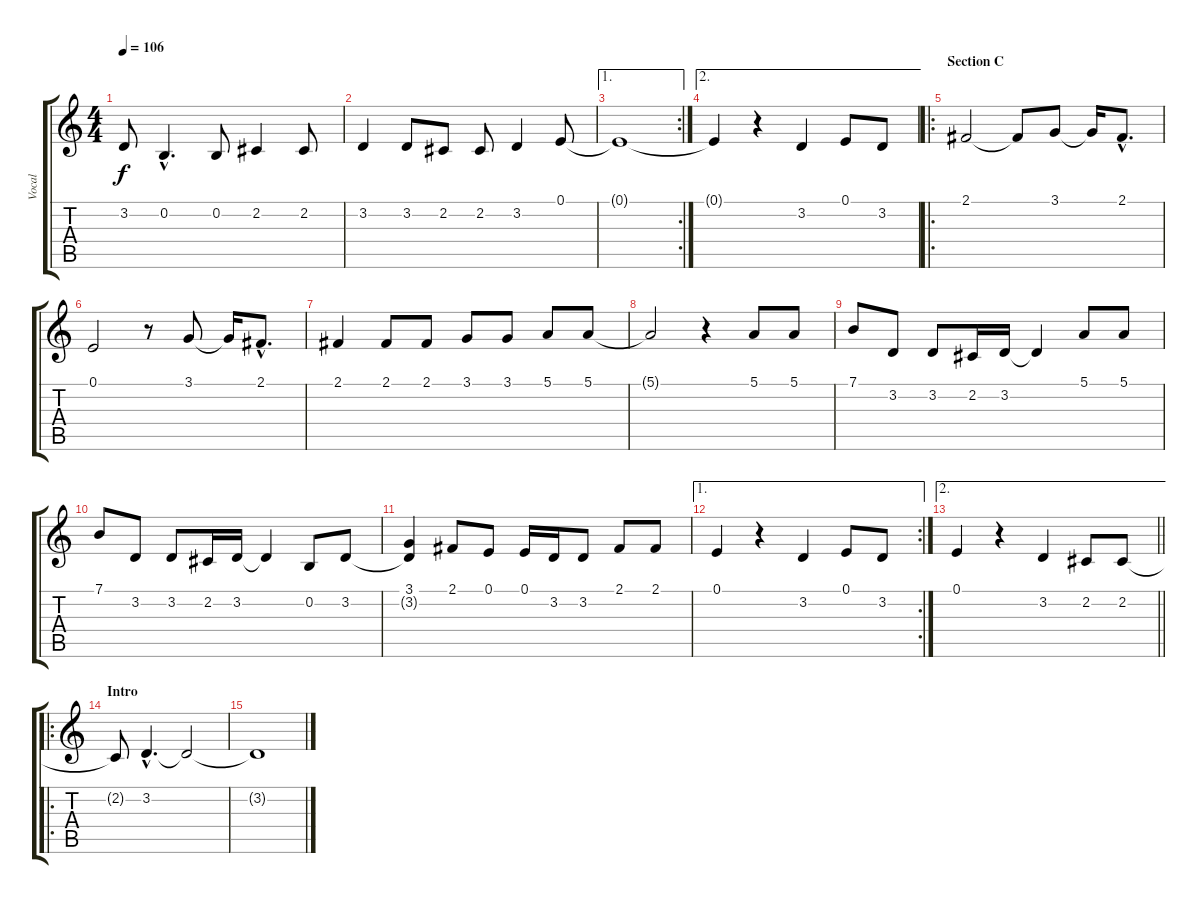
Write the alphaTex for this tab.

\track ("Vocal" "Vocal") {instrument voiceoohs}
\staff {score tabs}
\tuning (E4 B3 G3 D3 A2 E2) {hide}
\ts (4 4)
\tempo 106
\clef g2
\ks c
3.2{t}.8{dy f} 0.2{hac}.4{d} 0.2.8 2.2.4 2.2.8 |
3.2.4 3.2.8 2.2.8 2.2.8 3.2.4 0.1.8 |
\ae 1
\rc 2
0.1{t}.1 |
\ae 2
0.1{t}.4 r.4 3.2.4 0.1.8 3.2.8 |
\ro
\section ("" "Section C")
2.1.2 2.1{t}.8 3.1.8 3.1{t}.16 2.1{hac}.8{d} |
0.1.2 r.8 3.1.8 3.1{t}.16 2.1{hac}.8{d} |
2.1.4 2.1.8 2.1.8 3.1.8 3.1.8 5.1.8 5.1.8 |
5.1{t}.2 r.4 5.1.8 5.1.8 |
7.1.8 3.2.8 3.2.8 2.2.16 3.2.16 3.2{t}.4 5.1.8 5.1.8 |
7.1.8 3.2.8 3.2.8 2.2.16 3.2.16 3.2{t}.4 0.2.8 3.2.8 |
(3.1 3.2{t}).4 2.1.8 0.1.8 0.1.16 3.2.16 3.2.8 2.1.8 2.1.8 |
\ae 1
\rc 2
0.1.4 r.4 3.2.4 0.1.8 3.2.8 |
\ae 2
\barLineRight lightlight
0.1.4 r.4 3.2.4 2.2.8 2.2.8 |
\ro
\section ("" "Intro")
2.2{t}.8 3.2{hac}.4{d} 3.2{t}.2 |
3.2{t}.1
